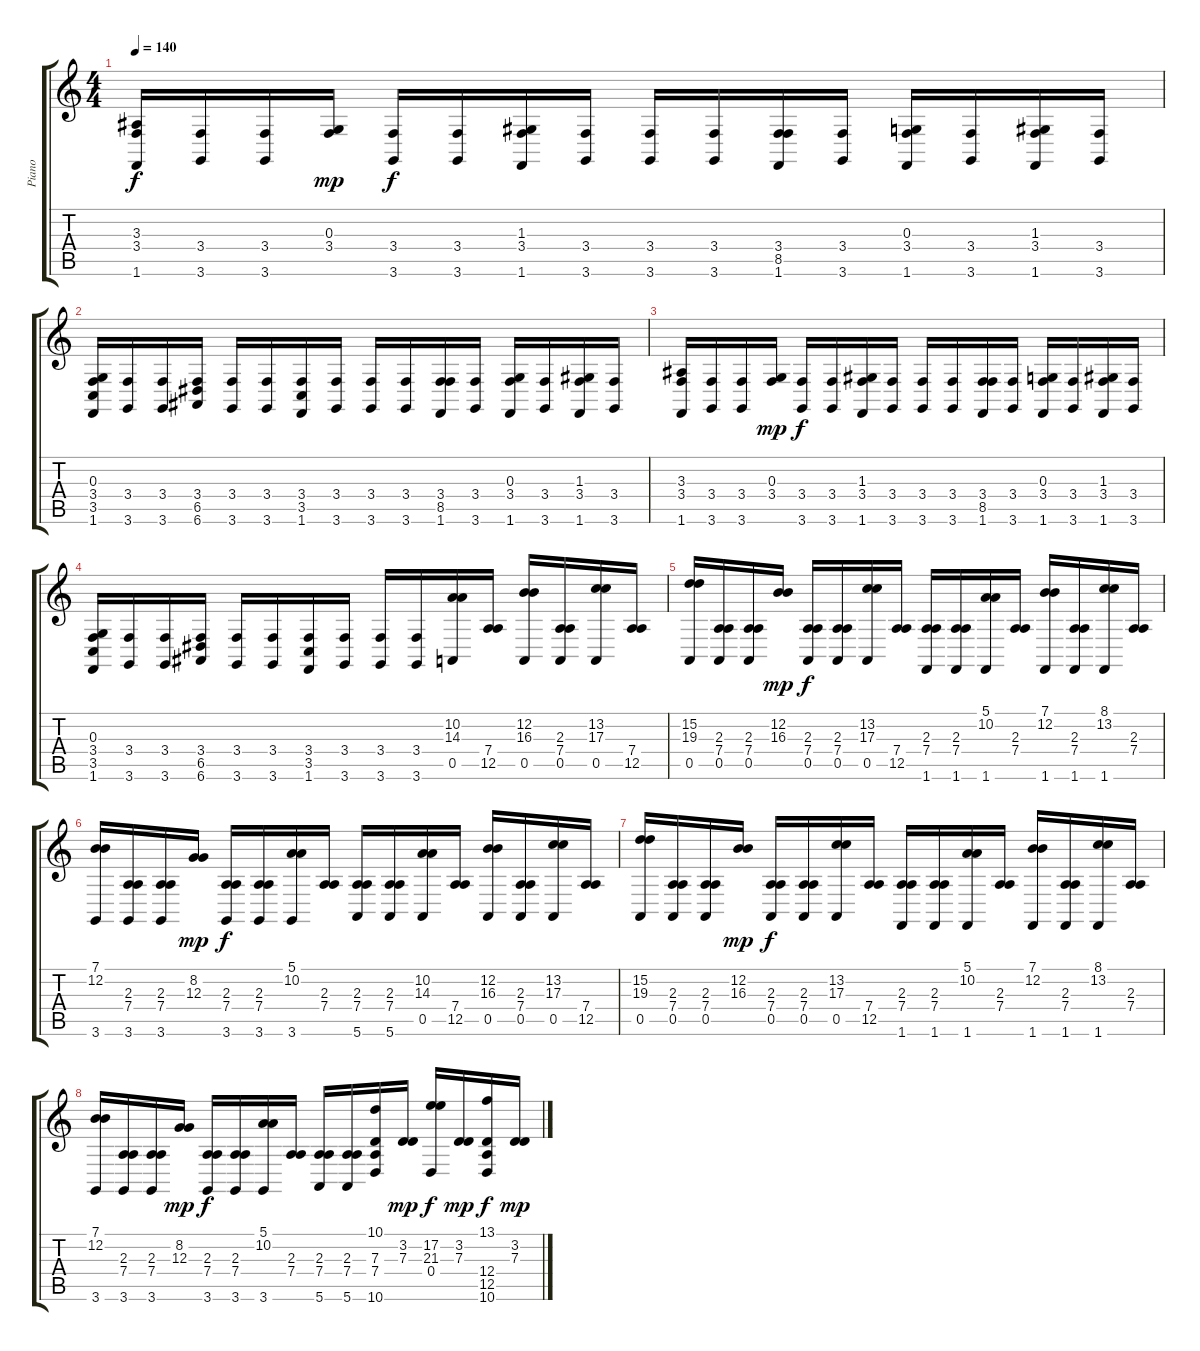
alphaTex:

\track ("Piano" "Piano") {instrument acousticgrandpiano}
\staff {score tabs}
\tuning (E4 B3 G3 D3 A2 E2) {hide}
\ts (4 4)
\tempo 140
\clef g2
\ks c
(3.3 3.4 1.6).16{dy f} (3.4 3.6).16 (3.4 3.6).16 (0.3 3.4).16{dy mp} (3.4 3.6).16{dy f} (3.4 3.6).16 (1.3 3.4 1.6).16 (3.4 3.6).16 (3.4 3.6).16 (3.4 3.6).16 (3.4 8.5 1.6).16 (3.4 3.6).16 (0.3 3.4 1.6).16 (3.4 3.6).16 (1.3 3.4 1.6).16 (3.4 3.6).16 |
(0.3 3.4 3.5 1.6).16 (3.4 3.6).16 (3.4 3.6).16 (3.4 6.5 6.6).16 (3.4 3.6).16 (3.4 3.6).16 (3.4 3.5 1.6).16 (3.4 3.6).16 (3.4 3.6).16 (3.4 3.6).16 (3.4 8.5 1.6).16 (3.4 3.6).16 (0.3 3.4 1.6).16 (3.4 3.6).16 (1.3 3.4 1.6).16 (3.4 3.6).16 |
(3.3 3.4 1.6).16 (3.4 3.6).16 (3.4 3.6).16 (0.3 3.4).16{dy mp} (3.4 3.6).16{dy f} (3.4 3.6).16 (1.3 3.4 1.6).16 (3.4 3.6).16 (3.4 3.6).16 (3.4 3.6).16 (3.4 8.5 1.6).16 (3.4 3.6).16 (0.3 3.4 1.6).16 (3.4 3.6).16 (1.3 3.4 1.6).16 (3.4 3.6).16 |
(0.3 3.4 3.5 1.6).16 (3.4 3.6).16 (3.4 3.6).16 (3.4 6.5 6.6).16 (3.4 3.6).16 (3.4 3.6).16 (3.4 3.5 1.6).16 (3.4 3.6).16 (3.4 3.6).16 (3.4 3.6).16 (10.2 14.3 0.5).16 (7.4 12.5).16 (12.2 16.3 0.5).16 (2.3 7.4 0.5).16 (13.2 17.3 0.5).16 (7.4 12.5).16 |
(15.2 19.3 0.5).16 (2.3 7.4 0.5).16 (2.3 7.4 0.5).16 (12.2 16.3).16{dy mp} (2.3 7.4 0.5).16{dy f} (2.3 7.4 0.5).16 (13.2 17.3 0.5).16 (7.4 12.5).16 (2.3 7.4 1.6).16 (2.3 7.4 1.6).16 (5.1 10.2 1.6).16 (2.3 7.4).16 (7.1 12.2 1.6).16 (2.3 7.4 1.6).16 (8.1 13.2 1.6).16 (2.3 7.4).16 |
(7.1 12.2 3.6).16 (2.3 7.4 3.6).16 (2.3 7.4 3.6).16 (8.2 12.3).16{dy mp} (2.3 7.4 3.6).16{dy f} (2.3 7.4 3.6).16 (5.1 10.2 3.6).16 (2.3 7.4).16 (2.3 7.4 5.6).16 (2.3 7.4 5.6).16 (10.2 14.3 0.5).16 (7.4 12.5).16 (12.2 16.3 0.5).16 (2.3 7.4 0.5).16 (13.2 17.3 0.5).16 (7.4 12.5).16 |
(15.2 19.3 0.5).16 (2.3 7.4 0.5).16 (2.3 7.4 0.5).16 (12.2 16.3).16{dy mp} (2.3 7.4 0.5).16{dy f} (2.3 7.4 0.5).16 (13.2 17.3 0.5).16 (7.4 12.5).16 (2.3 7.4 1.6).16 (2.3 7.4 1.6).16 (5.1 10.2 1.6).16 (2.3 7.4).16 (7.1 12.2 1.6).16 (2.3 7.4 1.6).16 (8.1 13.2 1.6).16 (2.3 7.4).16 |
(7.1 12.2 3.6).16 (2.3 7.4 3.6).16 (2.3 7.4 3.6).16 (8.2 12.3).16{dy mp} (2.3 7.4 3.6).16{dy f} (2.3 7.4 3.6).16 (5.1 10.2 3.6).16 (2.3 7.4).16 (2.3 7.4 5.6).16 (2.3 7.4 5.6).16 (10.1 7.3 7.4 10.6).16 (3.2 7.3).16{dy mp} (17.2 21.3 0.4).16{dy f} (3.2 7.3).16{dy mp} (13.1 12.4 12.5 10.6).16{dy f} (3.2 7.3).16{dy mp}
